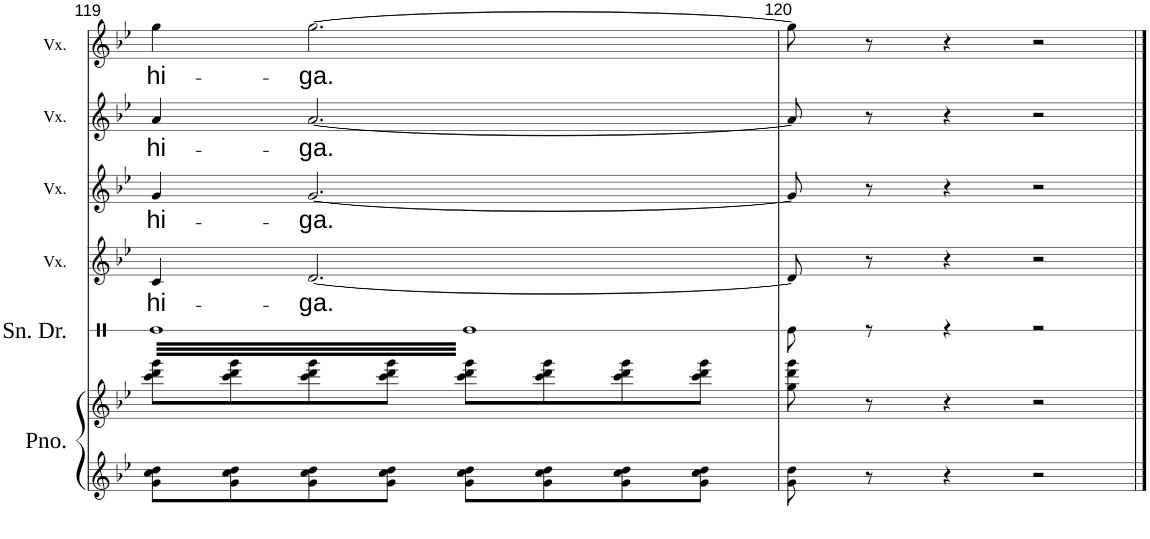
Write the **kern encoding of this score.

**kern	**kern	**kern	**text	**kern	**text	**kern	**text	**kern	**text
*part5	*part5	*part4	*part4	*part3	*part3	*part2	*part2	*part1	*part1
*staff6	*staff5	*staff4	*staff4	*staff3	*staff3	*staff2	*staff2	*staff1	*staff1
*I"Piano	*	*I"Voix	*	*I"Voix	*	*I"Voix	*	*I"Voix	*
*I'Pno.	*	*I'Vx.	*	*I'Vx.	*	*I'Vx.	*	*I'Vx.	*
!!LO:PB:g=z
*clefG2	*clefG2	*clefG2	*	*clefG2	*	*clefG2	*	*clefG2	*
*k[b-e-]	*k[b-e-]	*k[b-e-]	*	*k[b-e-]	*	*k[b-e-]	*	*k[b-e-]	*
*M4/4	*M4/4	*M4/4	*	*M4/4	*	*M4/4	*	*M4/4	*
=119	=119	=119	=119	=119	=119	=119	=119	=119	=119
!	!	!	!LO:LY:b	!	!LO:LY:b	!	!LO:LY:b	!	!LO:LY:b
8g\ 8cc\ 8dd\L	8ccc\ 8ddd\ 8ggg\L	4c/	hi-	4g/	hi-	4a/	hi-	4gg\	hi-
8g\ 8cc\ 8dd\	8ccc\ 8ddd\ 8ggg\	.	.	.	.	.	.	.	.
!	!	!	!LO:LY:b	!	!LO:LY:b	!	!LO:LY:b	!	!LO:LY:b
8g\ 8cc\ 8dd\	8ccc\ 8ddd\ 8ggg\	[2.d/	-ga.	[2.g/	-ga.	[2.a/	-ga.	[2.gg\	-ga.
8g\ 8cc\ 8dd\J	8ccc\ 8ddd\ 8ggg\J	.	.	.	.	.	.	.	.
8g\ 8cc\ 8dd\L	8ccc\ 8ddd\ 8ggg\L	.	.	.	.	.	.	.	.
8g\ 8cc\ 8dd\	8ccc\ 8ddd\ 8ggg\	.	.	.	.	.	.	.	.
8g\ 8cc\ 8dd\	8ccc\ 8ddd\ 8ggg\	.	.	.	.	.	.	.	.
8g\ 8cc\ 8dd\J	8ccc\ 8ddd\ 8ggg\J	.	.	.	.	.	.	.	.
=120	=120	=120	=120	=120	=120	=120	=120	=120	=120
8g\ 8dd\	8gg\ 8ddd\ 8ggg\	8d/]	.	8g/]	.	8a/]	.	8gg\]	.
8r	8r	8r	.	8r	.	8r	.	8r	.
4r	4r	4r	.	4r	.	4r	.	4r	.
2r	2r	2r	.	2r	.	2r	.	2r	.
==	==	==	==	==	==	==	==	==	==
*-	*-	*-	*-	*-	*-	*-	*-	*-	*-
